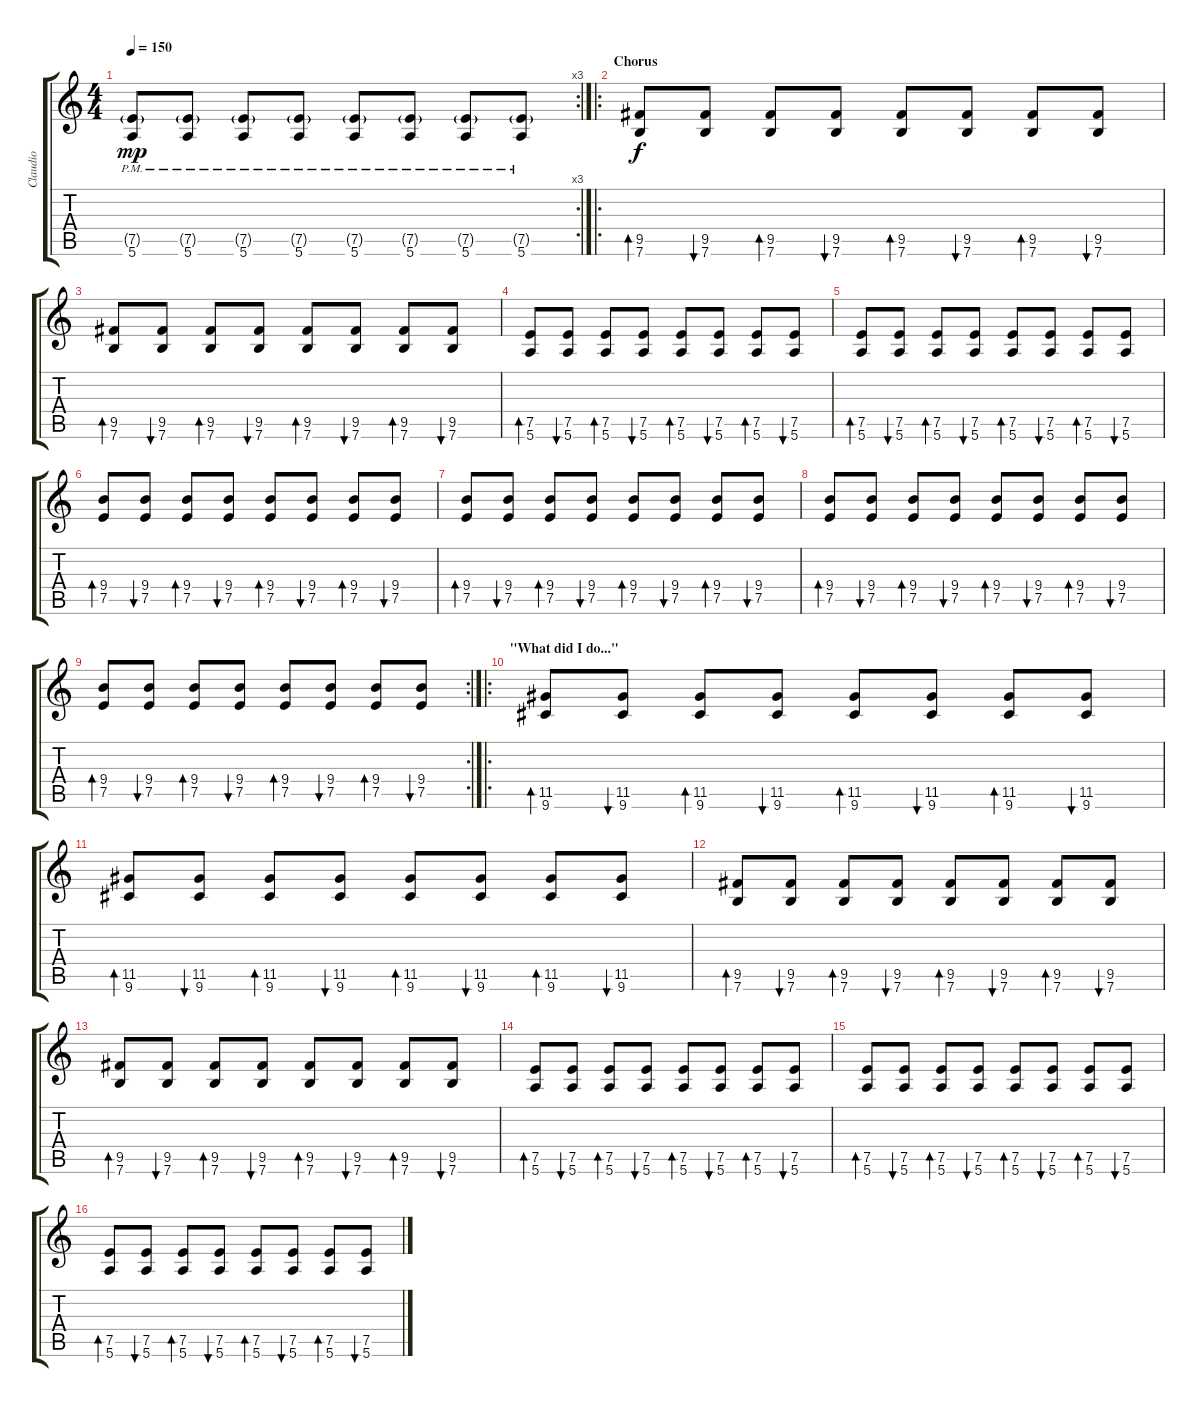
\track ("Claudio" "Claudio") {instrument distortionguitar}
\staff {score tabs}
\tuning (E4 B3 G3 D3 A2 E2) {hide}
\rc 3
\ts (4 4)
\tempo 150
\clef g2
\ks c
(7.5{g pm} 5.6{pm}).8{dy mp} (7.5{g pm} 5.6{pm}).8 (7.5{g pm} 5.6{pm}).8 (7.5{g pm} 5.6{pm}).8 (7.5{g pm} 5.6{pm}).8 (7.5{g pm} 5.6{pm}).8 (7.5{g pm} 5.6{pm}).8 (7.5{g pm} 5.6{pm}).8 |
\ro
\section ("" "Chorus")
(9.5 7.6).8{bd 60 dy f} (9.5 7.6).8{bu 60} (9.5 7.6).8{bd 60} (9.5 7.6).8{bu 60} (9.5 7.6).8{bd 60} (9.5 7.6).8{bu 60} (9.5 7.6).8{bd 60} (9.5 7.6).8{bu 60} |
(9.5 7.6).8{bd 60} (9.5 7.6).8{bu 60} (9.5 7.6).8{bd 60} (9.5 7.6).8{bu 60} (9.5 7.6).8{bd 60} (9.5 7.6).8{bu 60} (9.5 7.6).8{bd 60} (9.5 7.6).8{bu 60} |
(7.5 5.6).8{bd 60} (7.5 5.6).8{bu 60} (7.5 5.6).8{bd 60} (7.5 5.6).8{bu 60} (7.5 5.6).8{bd 60} (7.5 5.6).8{bu 60} (7.5 5.6).8{bd 60} (7.5 5.6).8{bu 60} |
(7.5 5.6).8{bd 60} (7.5 5.6).8{bu 60} (7.5 5.6).8{bd 60} (7.5 5.6).8{bu 60} (7.5 5.6).8{bd 60} (7.5 5.6).8{bu 60} (7.5 5.6).8{bd 60} (7.5 5.6).8{bu 60} |
(9.4 7.5).8{bd 60} (9.4 7.5).8{bu 60} (9.4 7.5).8{bd 60} (9.4 7.5).8{bu 60} (9.4 7.5).8{bd 60} (9.4 7.5).8{bu 60} (9.4 7.5).8{bd 60} (9.4 7.5).8{bu 60} |
(9.4 7.5).8{bd 60} (9.4 7.5).8{bu 60} (9.4 7.5).8{bd 60} (9.4 7.5).8{bu 60} (9.4 7.5).8{bd 60} (9.4 7.5).8{bu 60} (9.4 7.5).8{bd 60} (9.4 7.5).8{bu 60} |
(9.4 7.5).8{bd 60} (9.4 7.5).8{bu 60} (9.4 7.5).8{bd 60} (9.4 7.5).8{bu 60} (9.4 7.5).8{bd 60} (9.4 7.5).8{bu 60} (9.4 7.5).8{bd 60} (9.4 7.5).8{bu 60} |
\rc 2
(9.4 7.5).8{bd 60} (9.4 7.5).8{bu 60} (9.4 7.5).8{bd 60} (9.4 7.5).8{bu 60} (9.4 7.5).8{bd 60} (9.4 7.5).8{bu 60} (9.4 7.5).8{bd 60} (9.4 7.5).8{bu 60} |
\ro
\section ("" "\"What did I do...\"")
(11.5 9.6).8{bd 60} (11.5 9.6).8{bu 60} (11.5 9.6).8{bd 60} (11.5 9.6).8{bu 60} (11.5 9.6).8{bd 60} (11.5 9.6).8{bu 60} (11.5 9.6).8{bd 60} (11.5 9.6).8{bu 60} |
(11.5 9.6).8{bd 60} (11.5 9.6).8{bu 60} (11.5 9.6).8{bd 60} (11.5 9.6).8{bu 60} (11.5 9.6).8{bd 60} (11.5 9.6).8{bu 60} (11.5 9.6).8{bd 60} (11.5 9.6).8{bu 60} |
(9.5 7.6).8{bd 60} (9.5 7.6).8{bu 60} (9.5 7.6).8{bd 60} (9.5 7.6).8{bu 60} (9.5 7.6).8{bd 60} (9.5 7.6).8{bu 60} (9.5 7.6).8{bd 60} (9.5 7.6).8{bu 60} |
(9.5 7.6).8{bd 60} (9.5 7.6).8{bu 60} (9.5 7.6).8{bd 60} (9.5 7.6).8{bu 60} (9.5 7.6).8{bd 60} (9.5 7.6).8{bu 60} (9.5 7.6).8{bd 60} (9.5 7.6).8{bu 60} |
(7.5 5.6).8{bd 60} (7.5 5.6).8{bu 60} (7.5 5.6).8{bd 60} (7.5 5.6).8{bu 60} (7.5 5.6).8{bd 60} (7.5 5.6).8{bu 60} (7.5 5.6).8{bd 60} (7.5 5.6).8{bu 60} |
(7.5 5.6).8{bd 60} (7.5 5.6).8{bu 60} (7.5 5.6).8{bd 60} (7.5 5.6).8{bu 60} (7.5 5.6).8{bd 60} (7.5 5.6).8{bu 60} (7.5 5.6).8{bd 60} (7.5 5.6).8{bu 60} |
(7.5 5.6).8{bd 60} (7.5 5.6).8{bu 60} (7.5 5.6).8{bd 60} (7.5 5.6).8{bu 60} (7.5 5.6).8{bd 60} (7.5 5.6).8{bu 60} (7.5 5.6).8{bd 60} (7.5 5.6).8{bu 60}
